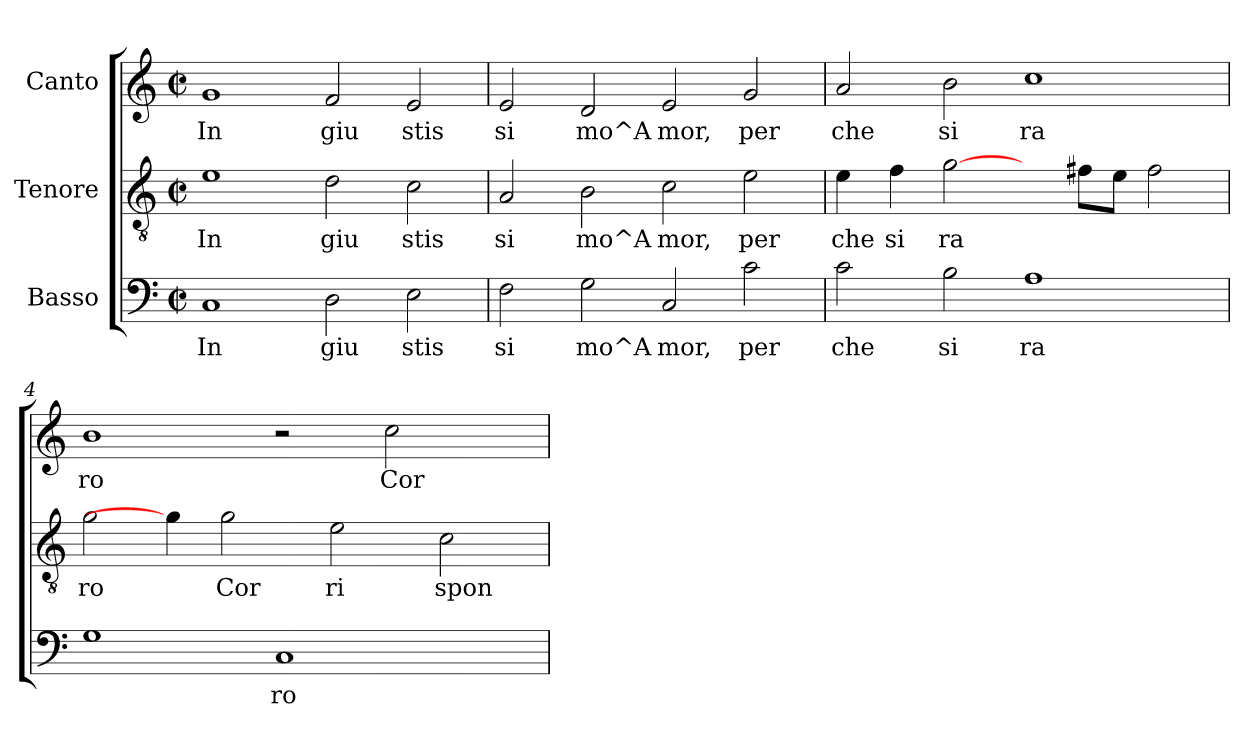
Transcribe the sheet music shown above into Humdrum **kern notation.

**kern	**text	**kern	**text	**kern	**text
*part3	*part3	*part2	*part2	*part1	*part1
*staff3	*staff3	*staff2	*staff2	*staff1	*staff1
*I"Basso	*	*I"Tenore	*	*I"Canto	*
!!LO:PB:g=z
*stria5	*	*stria5	*	*stria5	*
*clefF4	*	*clefGv2	*	*clefG2	*
*k[]	*	*k[]	*	*k[]	*
*C:	*	*C:	*	*C:	*
*M2/2	*	*M2/2	*	*M2/2	*
*met(c|)	*	*met(c|)	*	*met(c|)	*
=1	=1	=1	=1	=1	=1
!	!LO:LY:b:cj	!	!LO:LY:b:cj	!	!LO:LY:b:cj
1C	In	1e	In	1g	In
!	!LO:LY:b:cj	!	!LO:LY:b:cj	!	!LO:LY:b:cj
2D\	giu	2d\	giu	2f/	giu
!	!LO:LY:b:cj	!	!LO:LY:b:cj	!	!LO:LY:b:cj
2E\	stis	2c\	stis	2e/	stis
=2	=2	=2	=2	=2	=2
!	!LO:LY:b:cj	!	!LO:LY:b:cj	!	!LO:LY:b:cj
2F\	si	2A/	si	2e/	si
!	!LO:LY:b:cj	!	!LO:LY:b:cj	!	!LO:LY:b:cj
2G\	mo^A	2B\	mo^A	2d/	mo^A
!	!LO:LY:b:cj	!	!LO:LY:b:cj	!	!LO:LY:b:cj
2C/	mor,	2c\	mor,	2e/	mor,
!	!LO:LY:b:cj	!	!LO:LY:b:cj	!	!LO:LY:b:cj
2c\	per	2e\	per	2g/	per
=3	=3	=3	=3	=3	=3
!	!LO:LY:b:cj	!	!LO:LY:b:cj	!	!LO:LY:b:cj
2c\	che	4e\	che	2a/	che
!	!	!	!LO:LY:b:cj	!	!
.	.	4f\	si	.	.
!	!LO:LY:b:cj	!	!LO:LY:b:cj	!	!LO:LY:b:cj
2B\	si	[2g\	ra	2b\	si
!	!LO:LY:b:cj	!	!	!	!LO:LY:b:cj
1A	ra	4ryy	.	1cc	ra
!	!	!	!LO:LY:b:cj	!	!
.	.	8f#\L	.	.	.
!	!	!	!LO:LY:b:cj	!	!
.	.	8e\J	.	.	.
!	!	!	!LO:LY:b:cj	!	!
.	.	2f#\	.	.	.
=4	=4	=4	=4	=4	=4
!	!LO:LY:b:cj	!	!LO:LY:b:cj	!	!LO:LY:b:cj
1G	.	2g\	ro	1b	ro
.	.	4g\]	.	.	.
!	!	!	!LO:LY:b:cj	!	!
.	.	2g\	Cor	.	.
!	!LO:LY:b:cj	!	!	!	!
1C	ro	.	.	2r	.
!	!	!	!LO:LY:b:cj	!	!
.	.	2e\	ri	.	.
!	!	!	!	!	!LO:LY:b:cj
.	.	.	.	2cc\	Cor
!	!	!	!LO:LY:b:cj	!	!
.	.	2c\	spon	.	.
4ryy	.	.	.	4ryy	.
=	=	=	=	=	=
*-	*-	*-	*-	*-	*-
